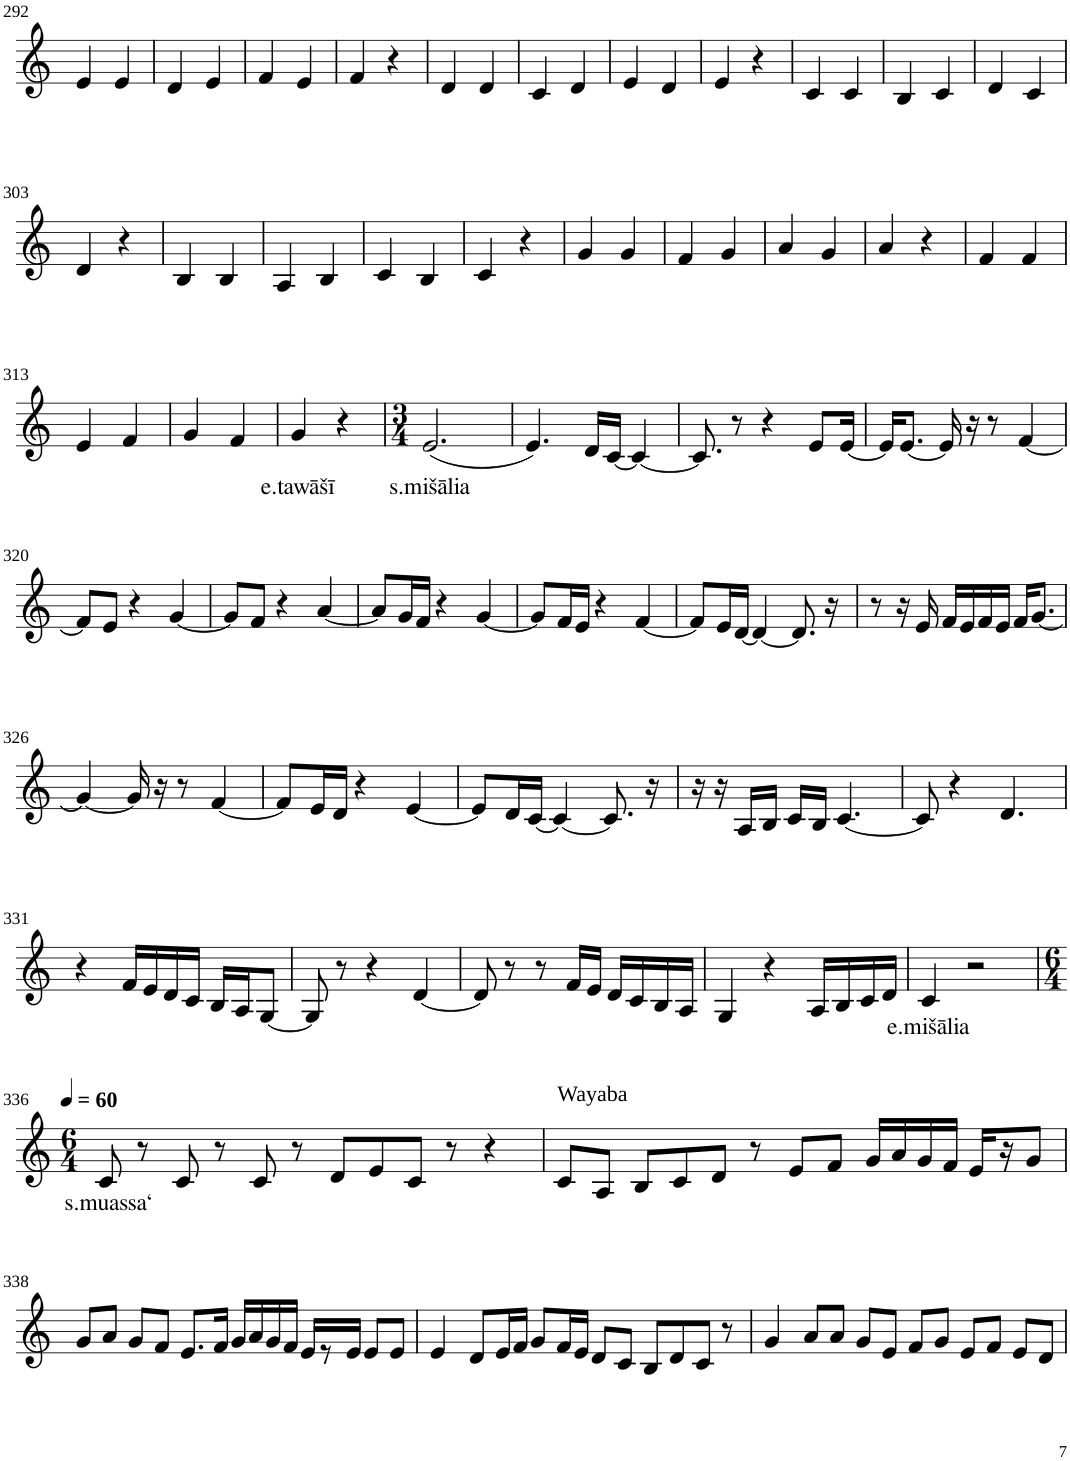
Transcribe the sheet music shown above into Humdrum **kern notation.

**kern	**text
*part1	*part1
*staff1	*staff1
*I"Violin	*
!!LO:PB:g=z
*clefG2	*
*k[]	*
*M2/4	*
=292	=292
4e/	.
4e/	.
=293	=293
4d/	.
4e/	.
=294	=294
4f/	.
4e/	.
=295	=295
4f/	.
4r	.
=296	=296
4d/	.
4d/	.
=297	=297
4c/	.
4d/	.
=298	=298
4e/	.
4d/	.
=299	=299
4e/	.
4r	.
=300	=300
4c/	.
4c/	.
=301	=301
4B/	.
4c/	.
=302	=302
4d/	.
4c/	.
!!LO:LB:g=z
=303	=303
4d/	.
4r	.
=304	=304
4B/	.
4B/	.
=305	=305
4A/	.
4B/	.
=306	=306
4c/	.
4B/	.
=307	=307
4c/	.
4r	.
=308	=308
4g/	.
4g/	.
=309	=309
4f/	.
4g/	.
=310	=310
4a/	.
4g/	.
=311	=311
4a/	.
4r	.
=312	=312
4f/	.
4f/	.
!!LO:LB:g=z
=313	=313
4e/	.
4f/	.
=314	=314
4g/	.
4f/	.
=315	=315
!	!LO:LY:b
4g/	e.tawāšī
4r	.
=316	=316
*M3/4	*
!	!LO:LY:b
(2.e/	s.mišālia
=317	=317
4.e/)	.
16d/LL	.
[16c/JJ	.
4c/_	.
=318	=318
8.c/]	.
8r	.
4r	.
8e/L	.
[16e/Jk	.
=319	=319
16e/KL]	.
[8.e/J	.
16e/]	.
16r	.
8r	.
[4f/	.
!!LO:LB:g=z
=320	=320
8f/L]	.
8e/J	.
4r	.
[4g/	.
=321	=321
8g/L]	.
8f/J	.
4r	.
[4a/	.
=322	=322
8a/L]	.
16g/L	.
16f/JJ	.
4r	.
[4g/	.
=323	=323
8g/L]	.
16f/L	.
16e/JJ	.
4r	.
[4f/	.
=324	=324
8f/L]	.
16e/L	.
[16d/JJ	.
4d/_	.
8.d/]	.
16r	.
=325	=325
8r	.
16r	.
16e/	.
16f/LL	.
16e/	.
16f/	.
16e/JJ	.
16f/KL	.
[8.g/J	.
!!LO:LB:g=z
=326	=326
4g/_	.
16g/]	.
16r	.
8r	.
[4f/	.
=327	=327
8f/L]	.
16e/L	.
16d/JJ	.
4r	.
[4e/	.
=328	=328
8e/L]	.
16d/L	.
[16c/JJ	.
4c/_	.
8.c/]	.
16r	.
=329	=329
16r	.
16r	.
16A/LL	.
16B/JJ	.
16c/LL	.
16B/JJ	.
[4.c/	.
=330	=330
8c/]	.
4r	.
4.d/	.
!!LO:LB:g=z
=331	=331
4r	.
16f/LL	.
16e/	.
16d/	.
16c/JJ	.
16B/LL	.
16A/J	.
[8G/J	.
=332	=332
8G/]	.
8r	.
4r	.
[4d/	.
=333	=333
8d/]	.
8r	.
8r	.
16f/LL	.
16e/JJ	.
16d/LL	.
16c/	.
16B/	.
16A/JJ	.
=334	=334
4G/	.
4r	.
16A/LL	.
16B/	.
16c/	.
16d/JJ	.
=335	=335
!	!LO:LY:b
4c/	e.mišālia
2r	.
!!LO:LB:g=z
=336	=336
*M6/4	*
*MM60	*
!	!LO:LY:b
8c/	s.muassa‘
8r	.
8c/	.
8r	.
8c/	.
8r	.
8d/L	.
8e/	.
8c/J	.
8r	.
4r	.
=337	=337
!LO:TX:a:t=Wayaba	!
8c/L	.
8A/J	.
8B/L	.
8c/	.
8d/J	.
8r	.
8e/L	.
8f/J	.
16g/LL	.
16a/	.
16g/	.
16f/JJ	.
16e/LL	.
16r	.
8g/J	.
!!LO:LB:g=z
=338	=338
8g/L	.
8a/J	.
8g/L	.
8f/J	.
8.e/L	.
16f/Jk	.
16g/LL	.
16a/	.
16g/	.
16f/JJ	.
16e/KL	.
8r	.
16e/Jk	.
8e/L	.
8e/J	.
=339	=339
4e/	.
8d/L	.
16e/L	.
16f/JJ	.
8g/L	.
16f/L	.
16e/JJ	.
8d/L	.
8c/J	.
8B/L	.
8d/	.
8c/J	.
8r	.
=340	=340
4g/	.
8a/L	.
8a/J	.
8g/L	.
8e/J	.
8f/L	.
8g/J	.
8e/L	.
8f/J	.
8e/L	.
8d/J	.
=	=
*-	*-
